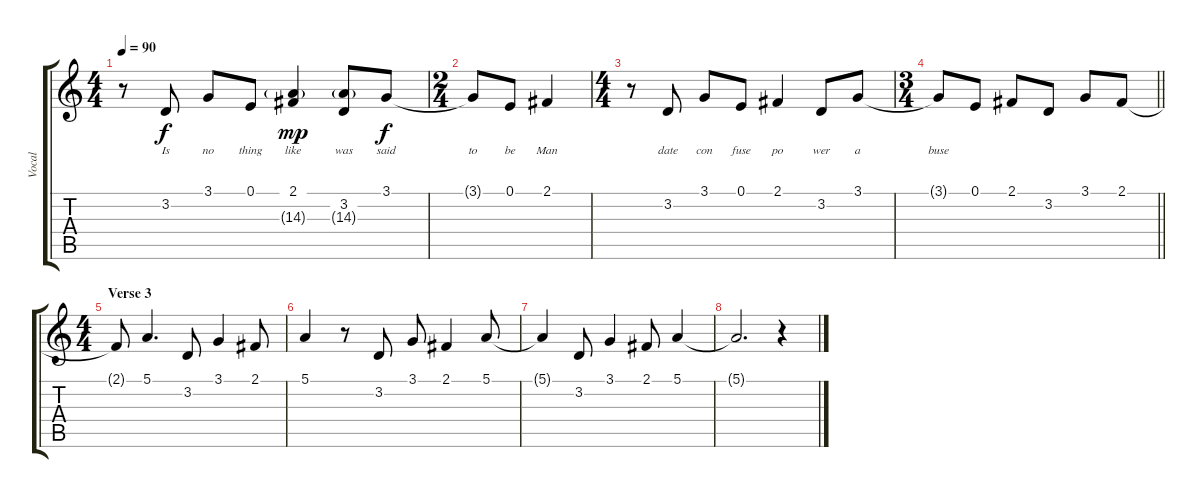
\track ("Vocal" "Vocal") {instrument acousticgrandpiano}
\staff {score tabs}
\tuning (E4 B3 G3 D3 A2 E2) {hide}
\ts (4 4)
\tempo 90
\clef g2
\ks c
r.8{dy f} 3.2.8{lyrics (0 "Is") lyrics (1 "") lyrics (2 "") lyrics (3 "") lyrics (4 "")} 3.1.8{lyrics (0 "no") lyrics (1 "") lyrics (2 "") lyrics (3 "") lyrics (4 "")} 0.1.8{lyrics (0 "thing") lyrics (1 "") lyrics (2 "") lyrics (3 "") lyrics (4 "")} (2.1 14.3{g}).4{lyrics (0 "like") lyrics (1 "") lyrics (2 "") lyrics (3 "") lyrics (4 "") dy mp} (3.2 14.3{g}).8{lyrics (0 "was") lyrics (1 "") lyrics (2 "") lyrics (3 "") lyrics (4 "")} 3.1.8{lyrics (0 "said") lyrics (1 "") lyrics (2 "") lyrics (3 "") lyrics (4 "") dy f} |
\ts (2 4)
3.1{t}.8{lyrics (0 "to") lyrics (1 "") lyrics (2 "") lyrics (3 "") lyrics (4 "")} 0.1.8{lyrics (0 "be") lyrics (1 "") lyrics (2 "") lyrics (3 "") lyrics (4 "")} 2.1.4{lyrics (0 "Man") lyrics (1 "") lyrics (2 "") lyrics (3 "") lyrics (4 "")} |
\ts (4 4)
r.8 3.2.8{lyrics (0 "date") lyrics (1 "") lyrics (2 "") lyrics (3 "") lyrics (4 "")} 3.1.8{lyrics (0 "con") lyrics (1 "") lyrics (2 "") lyrics (3 "") lyrics (4 "")} 0.1.8{lyrics (0 "fuse") lyrics (1 "") lyrics (2 "") lyrics (3 "") lyrics (4 "")} 2.1.4{lyrics (0 "po") lyrics (1 "") lyrics (2 "") lyrics (3 "") lyrics (4 "")} 3.2.8{lyrics (0 "wer") lyrics (1 "") lyrics (2 "") lyrics (3 "") lyrics (4 "")} 3.1.8{lyrics (0 "a") lyrics (1 "") lyrics (2 "") lyrics (3 "") lyrics (4 "")} |
\ts (3 4)
\barLineRight lightlight
3.1{t}.8{lyrics (0 "buse") lyrics (1 "") lyrics (2 "") lyrics (3 "") lyrics (4 "")} 0.1.8 2.1.8 3.2.8 3.1.8 2.1.8 |
\ts (4 4)
\section ("" "Verse 3")
2.1{t}.8 5.1.4{d} 3.2.8 3.1.4 2.1.8 |
5.1.4 r.8 3.2.8 3.1.8 2.1.4 5.1.8 |
5.1{t}.4 3.2.8 3.1.4 2.1.8 5.1.4 |
5.1{t}.2{d} r.4
